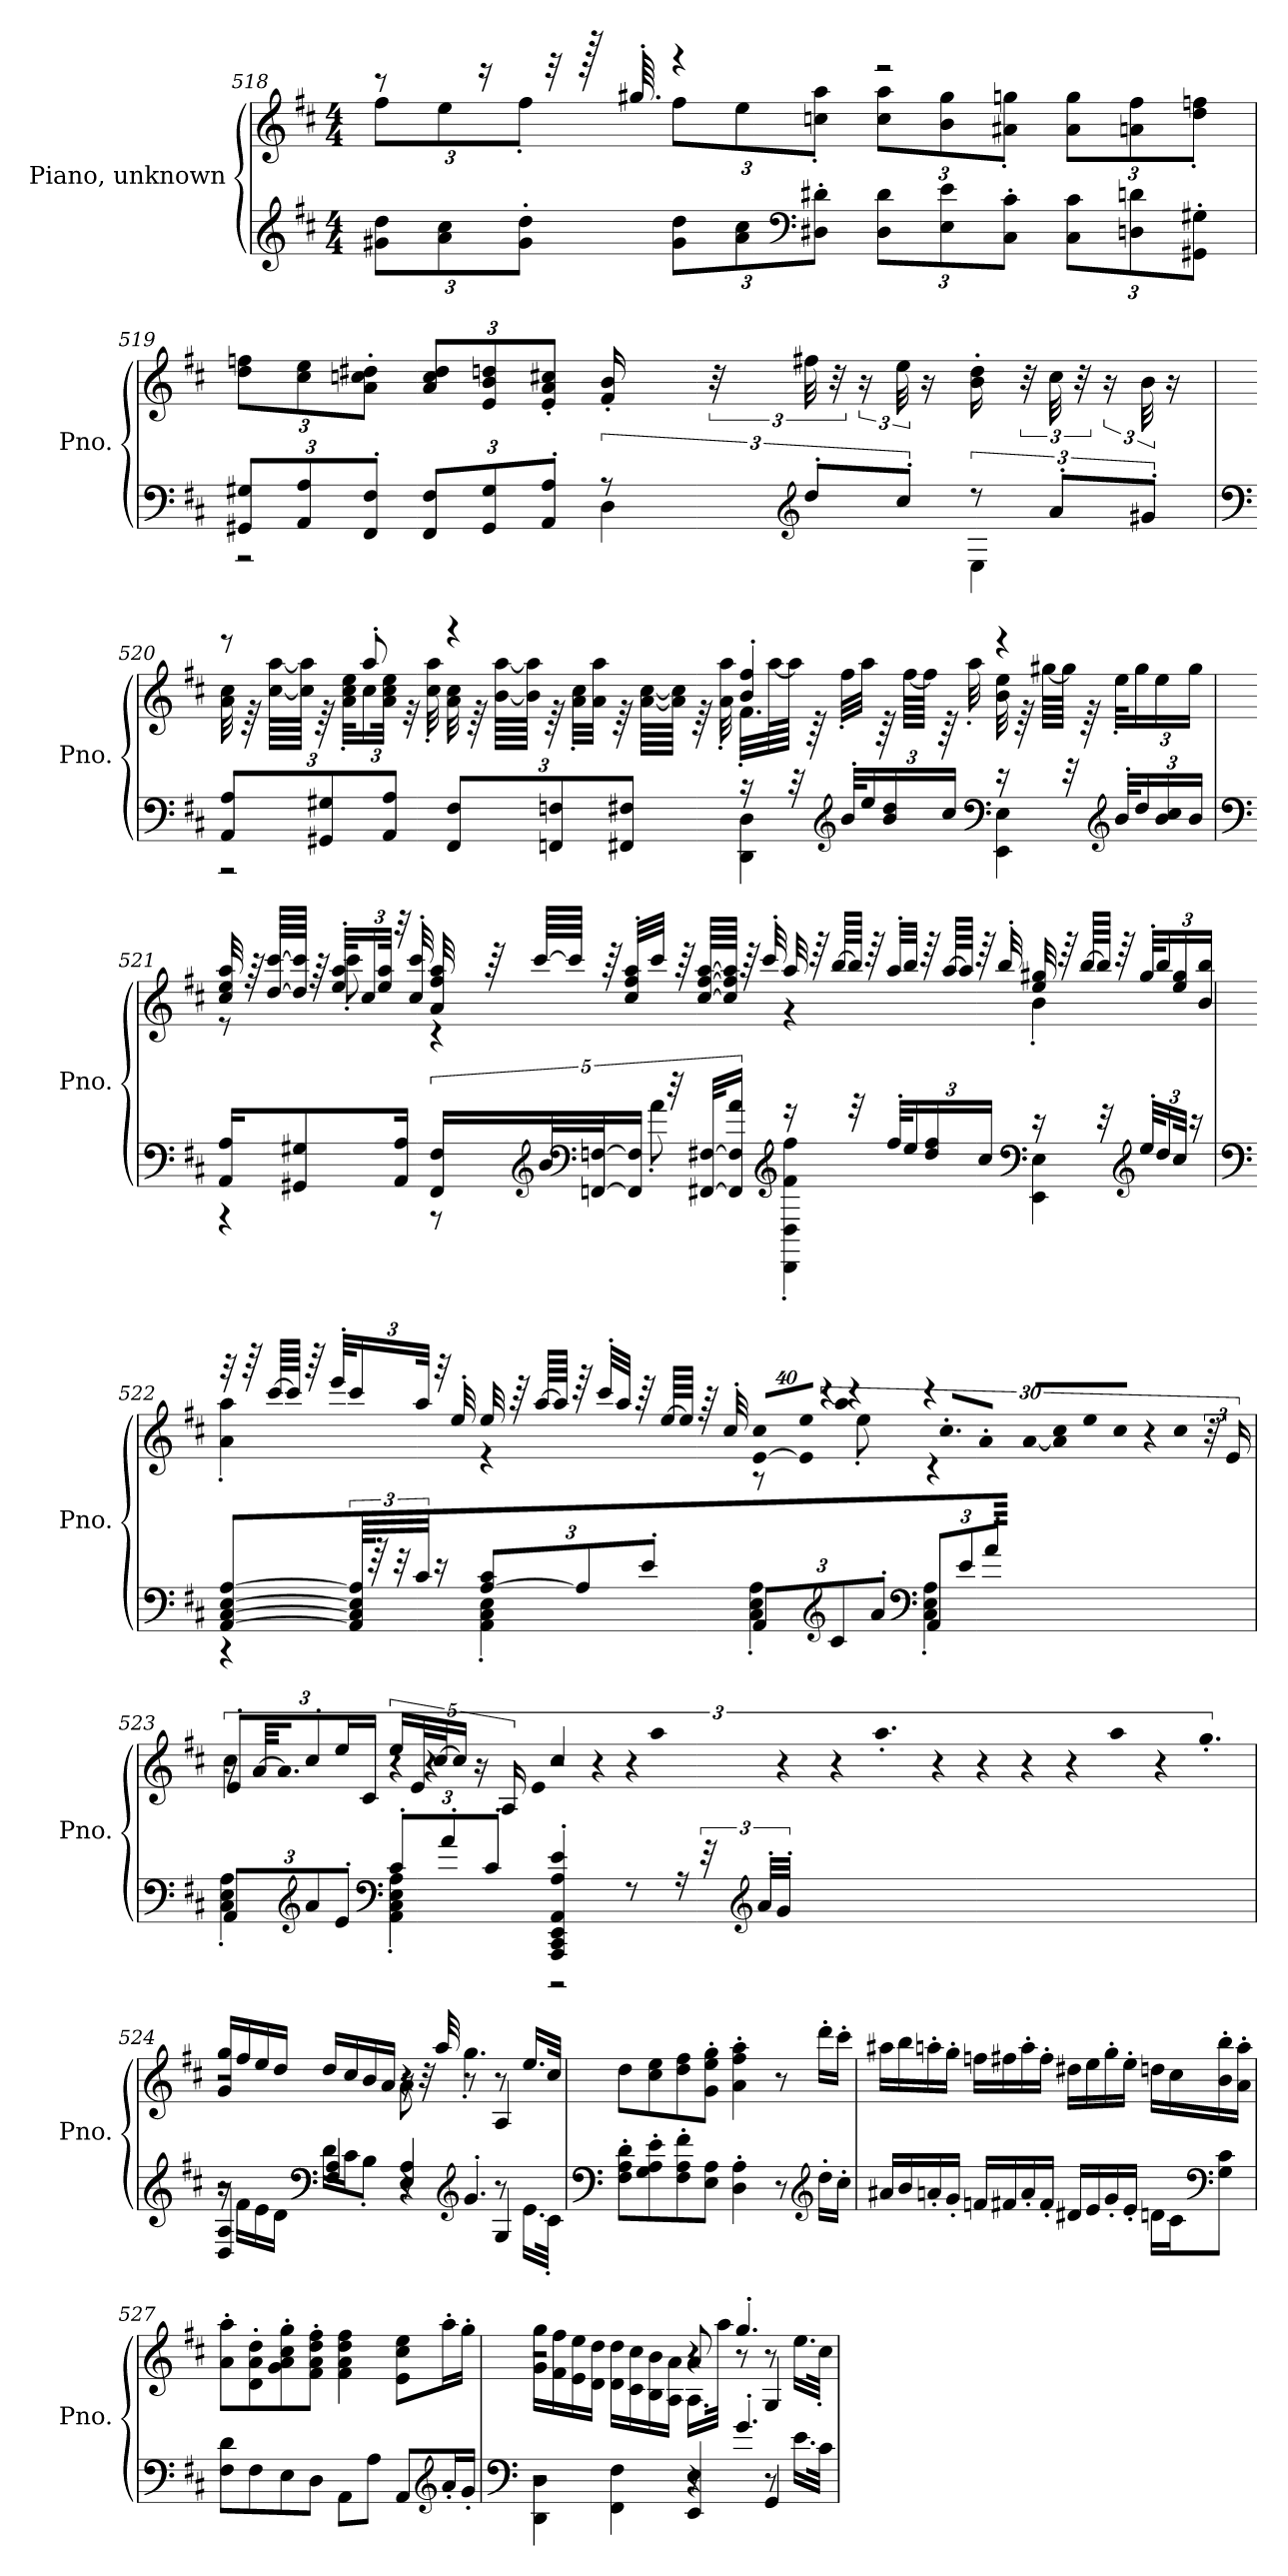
**kern	**kern
*part1	*part1
*staff2	*staff1
*I"Piano, unknown	*
*I'Pno.	*
!!LO:LB:g=z
*clefG2	*clefG2
*k[f#c#]	*k[f#c#]
*M4/4	*M4/4
=518	=518
*	*^
*Xbrackettup	*	*Xbrackettup
12g#X\ 12dd\L	8r	12ff#\L
12a\ 12cc#\	.	12ee\
.	16r	.
12g#\' 12dd\'J	.	12ff#'\J
.	32r	.
.	128r	.
.	64.gg#X'/	.
12g#\ 12dd\L	4r	12ff#\L
12a\ 12cc#\	.	12ee\
*clefF4	*	*
12D#X\' 12d#X\'J	.	12ccn\' 12aa\'J
12D#\ 12d#\L	2r	12cc\ 12aa\L
12E\ 12e\	.	12b\ 12gg#\
12C#\' 12c#\'J	.	12a#X\' 12ggn\'J
12C#\ 12c#\L	.	12a#\ 12gg\L
12Dn\ 12dn\	.	12an\ 12ff#\
12GG#X\' 12G#X\'J	.	12dd\' 12ffn\'J
*	*v	*v
!!LO:LB:g=z
=519	=519
*^	*
12GG#X/ 12G#X/L	2r	12dd\ 12ffn\L
12AA/ 12A/	.	12cc#\ 12ee\
12FF#/' 12F#/'J	.	12a\' 12ccn\' 12dd#X\'J
12FF#/ 12F#/L	.	12a/ 12cc/ 12dd#/L
12GG#/ 12G#/	.	12e/ 12b/ 12ddn/
12AA/' 12A/'J	.	12e/' 12a/' 12cc#X/'J
*brackettup	*	*
12r	4D\	16f#/' 16b/'
*	*	*brackettup
.	.	48r
*clefG2	*	*
12dd'/L	.	48ff#X\
.	.	48r
.	.	24r
12cc#'/J	.	48ee\
.	.	16r
12r	4E\	16b\' 16dd\'
.	.	48r
12a'/L	.	48cc#\
.	.	48r
.	.	24r
12g#X'/J	.	48b\
.	.	16r
!!LO:PB:g=z
=520	=520	=520
*clefF4	*	*
*Xbrackettup	*	*
*	*	*^
12AA/ 12A/L	2r	8r	32a\ 32cc#\
.	.	.	64r
.	.	.	[64cc#\ [64aa\LLLL
.	.	.	64cc#\] 64aa\]JJJJ
.	.	.	64r
12GG#X/ 12G#X/	.	.	.
.	.	.	32a\' 32cc#\' 32ee\'KLL
*	*	*	*Xbrackettup
.	.	8aa'/	24cc#\
12AA/ 12A/J	.	.	48a\ 48cc#\ 48ee\JJk
.	.	.	32r
.	.	.	32cc#\' 32aa\'
12FF#/ 12F#/L	.	4r	32a\ 32cc#\
.	.	.	64r
.	.	.	[64b\ [64aa\LLLL
.	.	.	64b\] 64aa\]JJJJ
.	.	.	64r
12FFn/ 12Fn/	.	.	.
.	.	.	32a\' 32cc#\'LLL
.	.	.	32a\ 32aa\JJJ
.	.	.	64r
12FF#X/ 12F#X/J	.	.	.
.	.	.	[64a\ [64cc#\LLLL
.	.	.	64a\] 64cc#\]JJJJ
.	.	.	64r
.	.	.	32a\' 32aa\'
16r	4DD\ 4D\	4b/' 4ff#/'	32.f#'\LLL
.	.	.	[64aa\L
32r	.	.	64aa\JJJJ]
.	.	.	64r
*clefG2	*	*	*
32b'/KLL	.	.	32ff#'\LLL
24ee/	.	.	32aa\JJJ
.	.	.	64r
24b/ 24dd/	.	.	.
.	.	.	[64ff#\LLLL
.	.	.	64ff#\JJJJ]
.	.	.	64r
24cc#/JJ	.	.	.
.	.	.	32aa'\
*clefF4	*	*	*
16r	4EE\ 4E\	4r	32b\ 32ee\
.	.	.	64r
.	.	.	[64gg#X\LLLL
32r	.	.	64gg#\JJJJ]
.	.	.	64r
*clefG2	*	*	*
32b'/KLL	.	.	32ee'\KLL
24dd/	.	.	24gg#\
24b/ 24cc#/	.	.	24ee\
24b/JJ	.	.	24gg#\JJ
!!LO:LB:g=z	!!
=521	=521	=521	=521
*clefF4	*	*	*
16AA/ 16A/KL	4r	32cc#/ 32ee/ 32aa/	8r
.	.	64r	.
.	.	[64dd/ [64ccc#/LLLL	.
8GG#X/ 8G#X/	.	64dd/] 64ccc#/]JJJJ	.
.	.	64r	.
.	.	32ee/' 32aa/'KLL	.
.	.	24cc#/	8ccc#'\
.	.	48ee/ 48aa/JJk	.
16AA/ 16A/Jk	.	32r	.
.	.	32cc#/' 32ccc#/'	.
*brackettup	*	*	*
20FF#/ 20F#/LL	8r	32a/ 32ff#/ 32aa/	4r
.	.	64r	.
.	.	[64ccc#/LLLL	.
*clefG2	*	*	*
40b/L	.	.	.
.	.	64ccc#/JJJJ]	.
*clefF4	*	*	*
[40FFn/ [40Fn/J	.	.	.
.	.	64r	.
.	.	32cc#/' 32ff#/' 32aa/'LLL	.
20FF/] 20F/]JJ	.	.	.
.	8a'\	32ccc#/JJJ	.
40r	.	.	.
.	.	64r	.
.	.	[64cc#/ [64ff#/ [64aa/LLLL	.
[40FF#X/ [40F#X/KLL	.	.	.
.	.	64cc#/] 64ff#/] 64aa/]JJJJ	.
20FF#/] 20F#/] 20a/JJ	.	.	.
.	.	64r	.
.	.	32ccc#'/	.
*clefG2	*	*	*
16r	4DD\' 4D\' 4f#\' 4ff#\'	32aa/	4r
.	.	64r	.
.	.	[64bb/LLLL	.
32r	.	64bb/JJJJ]	.
.	.	64r	.
32ff#'/KLL	.	32aa'/LLL	.
*Xbrackettup	*	*	*
24ee/	.	32bb/JJJ	.
.	.	64r	.
24dd/ 24ff#/	.	.	.
.	.	[64aa/LLLL	.
.	.	64aa/JJJJ]	.
.	.	64r	.
24cc#/JJ	.	.	.
.	.	32bb'/	.
*clefF4	*	*	*
16r	4EE\ 4E\	32ee/ 32gg#X/	4b'\
.	.	64r	.
.	.	[64bb/LLLL	.
32r	.	64bb/JJJJ]	.
.	.	64r	.
*clefG2	*	*	*
32ee'/KLL	.	32gg#'/KLL	.
24dd/	.	24bb/	.
48cc#/JJk	.	24ee/ 24gg#/	.
16r	.	.	.
.	.	24b/ 24bb/JJ	.
!!LO:LB:g=z	!!
=522	=522	=522	=522
*clefF4	*	*	*
[8AA/ [8C#/ [8E/ [8A/L	4r	32r	4a\' 4aa\'
.	.	64r	.
.	.	[64ccc#/LLLL	.
.	.	64ccc#/JJJJ]	.
.	.	64r	.
.	.	32eee'/KLL	.
*brackettup	*	*	*
96AA/] 96C#/] 96E/] 96A/]Jkkk	.	24ccc#/	.
96r	.	.	.
48r	.	.	.
48c#/	.	48aa/JJk	.
16r	.	32r	.
.	.	32ee'/	.
*Xbrackettup	*	*	*
[12A/ 12c#/L	4AA\' 4C#\' 4E\'	32ee/	4r
.	.	64r	.
.	.	[64aa/LLLL	.
.	.	64aa/JJJJ]	.
.	.	64r	.
12A/]	.	.	.
.	.	32ccc#'/LLL	.
.	.	32aa/JJJ	.
.	.	64r	.
12e'/J	.	.	.
.	.	[64ee/LLLL	.
.	.	64ee/JJJJ]	.
.	.	64r	.
.	.	32cc#'/	.
*	*	*brackettup	*
!	!	!LO:N:vis=32	!
12AA/L	4C#\' 4E\' 4A\'	[640%23e/ 640%23cc#/LLL	8r
!	!	!LO:N:vis=32	!
.	.	640%23e/] 640%23ee/JJJ	.
!	!	!LO:N:vis=64	!
.	.	960%17r	.
*clefG2	*	*	*
12c#/	.	.	.
!	!	!LO:N:vis=64	!
.	.	960%17aa/	.
!	!	!LO:N:vis=32	!
.	.	640%23r	.
.	.	.	8ee'\
!	!	!LO:N:vis=64	!
.	.	960%17r	.
!	!	!LO:N:vis=32.	!
.	.	1920%103cc#'/LLL	.
12a'/J	.	.	.
!	!	!LO:N:vis=32	!
.	.	640%23a'/JJJ	.
*clefF4	*	*	*
12AA/L	4C#\' 4E\' 4A\'	.	4r
*	*	*Xbrackettup	*
.	.	[24a/LL	.
.	.	24a/] 24cc#/	.
12e/	.	.	.
.	.	24ee/	.
.	.	32cc#/JJk	.
.	.	64r	.
12a'/J	.	.	.
.	.	64cc#/	.
*	*	*brackettup	*
.	.	48r	.
.	.	24e/	.
1920ryy	1920ryy	.	1920ryy
!!LO:LB:g=z
=523	=523	=523	=523
*	*	*	*^
*	*	*	*	*Xbrackettup
12AA/L	4C#\' 4E\' 4A\'	24r	4cc#\	12e'/L
.	.	[48a/KKL	.	.
.	.	8.a/J]	.	.
*clefG2	*	*	*	*
12a/	.	.	.	12cc#'/
12e'/J	.	.	.	24ee/L
.	.	.	.	24c#/JJ
*clefF4	*	*	*	*
*	*	*	*	*brackettup
12c#'/L	4AA\' 4C#\' 4E\' 4A\'	8r	4r	20ee/LL
.	.	.	.	40e/L
.	.	.	.	[40cc#/J
12a'/	.	.	.	.
.	.	.	.	20cc#/JJ]
.	.	32e/	.	.
.	.	.	.	20r
.	.	64r	.	.
12c#'/J	.	.	.	.
.	.	64aa/	.	.
.	.	16r	.	.
.	.	.	.	20A/
4AAA/' 4CC#/' 4EE/' 4AA/' 4A/' 4e/'	2r	16r	2r	4cc#/
.	.	8.aa'/	.	.
8r	.	8r	.	4r
16r	.	16r	.	.
*brackettup	*	*	*	*
48r	.	64r	.	.
.	.	128r	.	.
*clefG2	*	*	*	*
48a'/LLL	.	.	.	.
.	.	128aa/	.	.
.	.	128r	.	.
.	.	64.gg'/	.	.
48g'/JJJ	.	.	.	.
!!LO:LB:g=z	!!	!!
=524	=524	=524	=524	=524
*	*^	*	*	*
2r	16r	4D/ 4A/	16g/ 16gg/LL	2r	2r
.	16f#\LL	.	16ff#/	.	.
.	16e\	.	16ee/	.	.
.	16d\JJ	.	16dd/JJ	.	.
*clefF4	*	*	*	*	*
.	16d\LL	4F#/ 4A/	16dd/LL	.	.
.	16c#\J	.	16cc#/	.	.
.	8B'\J	.	16b/	.	.
.	.	.	16a/JJ	.	.
8r	4r	4E/ 4A/	16r	8a\	4r
.	.	.	32r	.	.
.	.	.	32aa/	.	.
*clefG2	*	*	*	*	*
4.g'/	.	.	8r	4.gg'\	.
.	8r	4G/	8r	.	4A/
.	16.e\LL	.	16.ee/LL	.	.
.	32c#'\JJk	.	32cc#/JJk	.	.
*v	*v	*v	*	*	*
*	*v	*v	*v
=525	=525
*clefF4	*
8F#\' 8A\' 8d\'L	8dd\L
8G\' 8A\' 8e\'	8cc#\ 8ee\
8F#\' 8A\' 8f#\'	8dd\ 8ff#\
8E\ 8A\J	8g\' 8ee\' 8gg\'J
4D\' 4A\'	4a\' 4ff#\' 4aa\'
8r	8r
*clefG2	*
16dd'\LL	16ddd'\LL
16cc#'\JJ	16ccc#'\JJ
!!LO:LB:g=z
=526	=526
16a#X/LL	16aa#X\LL
16b/	16bb\
16an'/	16aan'\
16g'/JJ	16gg'\JJ
16fn/LL	16ffn\LL
16f#X/	16ff#X\
16a'/	16aa'\
16f#'/JJ	16ff#'\JJ
16d#X/LL	16dd#X\LL
16e/	16ee\
16g'/	16gg'\
16e'/JJ	16ee'\JJ
16dn\LL	16ddn\LL
16c#\J	16cc#\
*clefF4	*
8G\ 8c#\J	16b\' 16bb\'
.	16a\' 16aa\'JJ
=527	=527
8F#\ 8d\L	8a\' 8aa\'L
8F#\	8d\' 8a\' 8dd\'
8E\	8g\' 8a\' 8cc#\' 8gg\'
8D\J	8f#\' 8a\' 8dd\' 8ff#\'J
8AA\L	4f#\ 4a\ 4dd\ 4ff#\
8A\J	.
8AA/L	8e\ 8cc#\ 8ee\L
*clefG2	*
16a'/L	16aa'\L
16g'/JJ	16gg'\JJ
!!LO:PB:g=z
=528	=528
*clefF4	*
*^	*^
*	*^	*	*^
2r	4DD\ 4D\	2r	2r	16g\ 16gg\LL	2r
.	.	.	.	16f#\ 16ff#\	.
.	.	.	.	16e\ 16ee\	.
.	.	.	.	16d\ 16dd\JJ	.
.	4FF#\ 4F#\	.	.	16d\ 16dd\LL	.
.	.	.	.	16c#\ 16cc#\	.
.	.	.	.	16B\ 16b\	.
.	.	.	.	16A\ 16a\JJ	.
8r	4r	4EE/ 4E/	8a/	16.A\LL	4r
.	.	.	.	32aa\JJk	.
4.g'/	.	.	4.gg'/	8r	.
.	8r	4GG/	.	8r	4G/
.	16.e\LL	.	.	16.ee\LL	.
.	32c#\JJk	.	.	32cc#'\JJk	.
*v	*v	*v	*	*	*
*	*v	*v	*v
=	=
*-	*-
